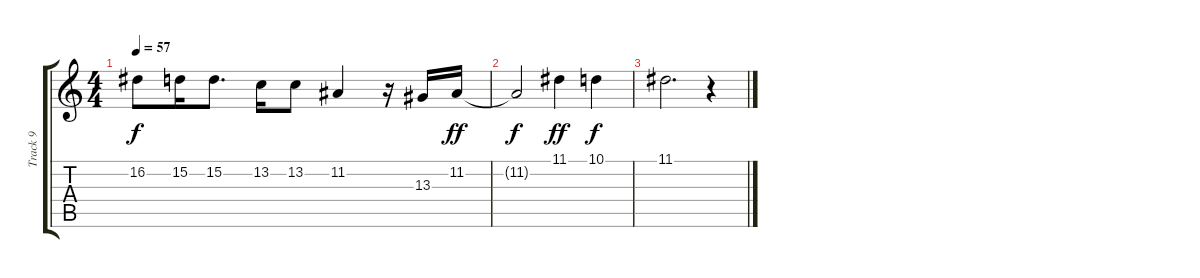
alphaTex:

\track ("Track 9" "Track 9") {instrument pad1newage}
\staff {score tabs}
\tuning (E4 B3 G3 D3 A2 E2) {hide}
\ts (4 4)
\tempo 57
\clef g2
\ks c
16.2{t}.8{dy f} 15.2.16 15.2.8{d} 13.2.16 13.2.8 11.2.4 r.16 13.3.16 11.2.16{dy ff} |
11.2{t}.2{dy f} 11.1.4{dy ff} 10.1.4{dy f} |
11.1.2{d} r.4
